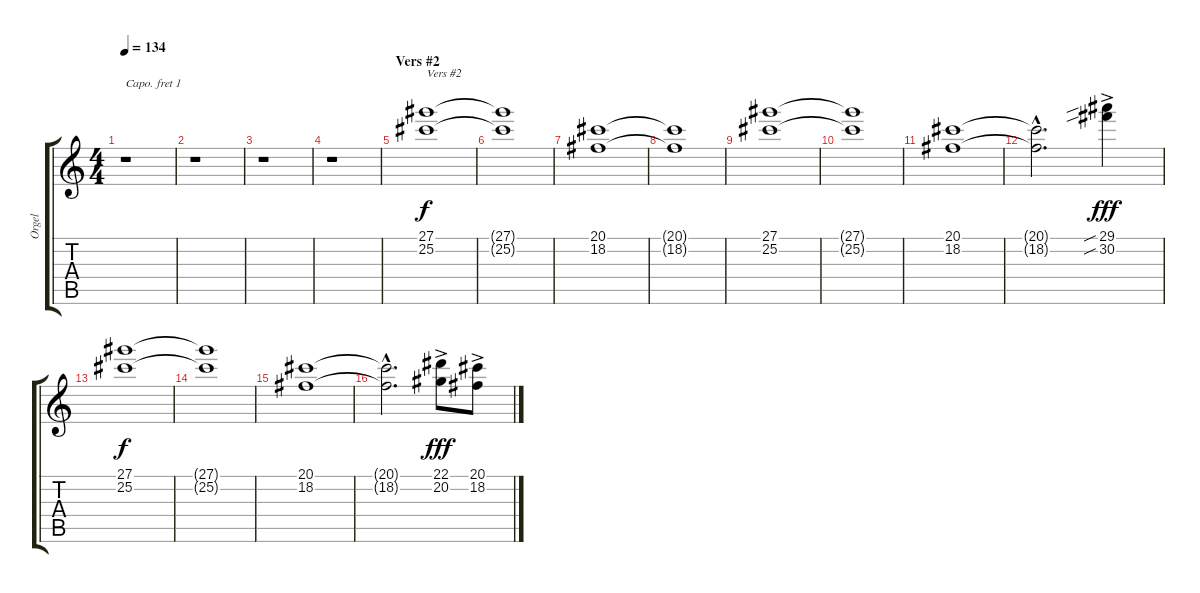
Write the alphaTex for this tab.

\track ("Orgel" "Orgel") {instrument rockorgan}
\staff {score tabs}
\capo 1
\tuning (E4 B3 G3 D3 A2 E2) {hide}
\ts (4 4)
\tempo 134
\clef g2
\ks c
r.1{dy f} |
r.1 |
r.1 |
r.1 |
\section ("" "Vers #2")
(27.1 25.2).1{txt "Vers #2"} |
(27.1{t} 25.2{t}).1 |
(20.1 18.2).1 |
(20.1{t} 18.2{t}).1 |
(27.1 25.2).1 |
(27.1{t} 25.2{t}).1 |
(20.1 18.2).1 |
(20.1{hac t} 18.2{hac t}).2{d} (29.1{sib ac} 30.2{sib ac}).4{dy fff} |
(27.1 25.2).1{dy f} |
(27.1{t} 25.2{t}).1 |
(20.1 18.2).1 |
(20.1{hac t} 18.2{hac t}).2{d} (22.1{ac} 20.2{ac}).8{dy fff} (20.1{ac} 18.2{ac}).8
